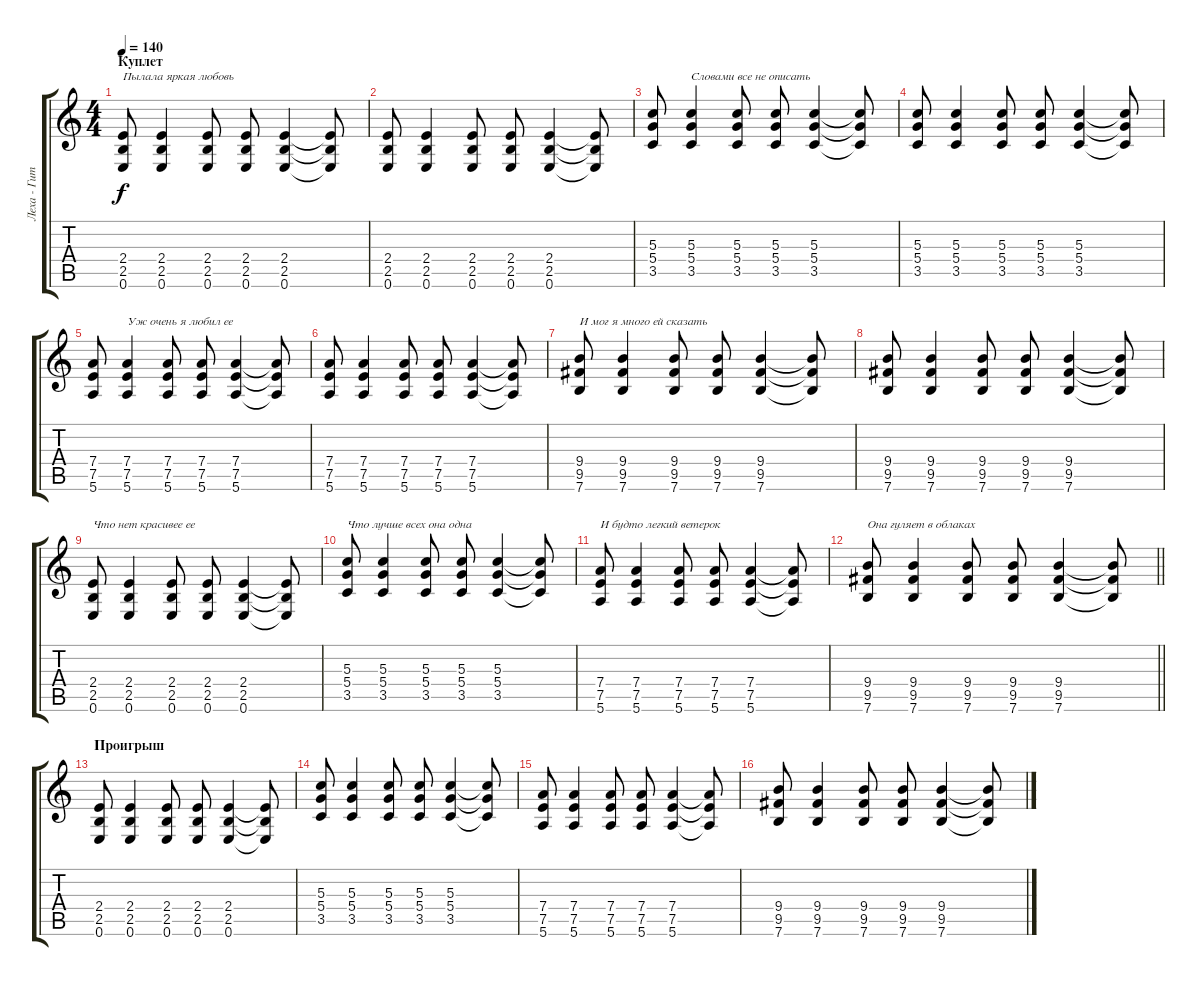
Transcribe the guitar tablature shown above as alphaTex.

\track ("Леха - Гитара" "Леха - Гит") {instrument overdrivenguitar}
\staff {score tabs}
\tuning (E4 B3 G3 D3 A2 E2) {hide}
\ts (4 4)
\section ("" "Куплет")
\tempo 140
\clef g2
\ks c
(2.4 2.5 0.6).8{txt "Пылала яркая любовь" dy f} (2.4 2.5 0.6).4 (2.4 2.5 0.6).8 (2.4 2.5 0.6).8 (2.4 2.5 0.6).4 (2.4{t} 2.5{t} 0.6{t}).8 |
(2.4 2.5 0.6).8 (2.4 2.5 0.6).4 (2.4 2.5 0.6).8 (2.4 2.5 0.6).8 (2.4 2.5 0.6).4 (2.4{t} 2.5{t} 0.6{t}).8 |
(5.3 5.4 3.5).8 (5.3 5.4 3.5).4{txt "Словами все не описать"} (5.3 5.4 3.5).8 (5.3 5.4 3.5).8 (5.3 5.4 3.5).4 (5.3{t} 5.4{t} 3.5{t}).8 |
(5.3 5.4 3.5).8 (5.3 5.4 3.5).4 (5.3 5.4 3.5).8 (5.3 5.4 3.5).8 (5.3 5.4 3.5).4 (5.3{t} 5.4{t} 3.5{t}).8 |
(7.4 7.5 5.6).8 (7.4 7.5 5.6).4{txt "Уж очень я любил ее"} (7.4 7.5 5.6).8 (7.4 7.5 5.6).8 (7.4 7.5 5.6).4 (7.4{t} 7.5{t} 5.6{t}).8 |
(7.4 7.5 5.6).8 (7.4 7.5 5.6).4 (7.4 7.5 5.6).8 (7.4 7.5 5.6).8 (7.4 7.5 5.6).4 (7.4{t} 7.5{t} 5.6{t}).8 |
(9.4 9.5 7.6).8{txt "И мог я много ей сказать"} (9.4 9.5 7.6).4 (9.4 9.5 7.6).8 (9.4 9.5 7.6).8 (9.4 9.5 7.6).4 (9.4{t} 9.5{t} 7.6{t}).8 |
(9.4 9.5 7.6).8 (9.4 9.5 7.6).4 (9.4 9.5 7.6).8 (9.4 9.5 7.6).8 (9.4 9.5 7.6).4 (9.4{t} 9.5{t} 7.6{t}).8 |
(2.4 2.5 0.6).8{txt "Что нет красивее ее"} (2.4 2.5 0.6).4 (2.4 2.5 0.6).8 (2.4 2.5 0.6).8 (2.4 2.5 0.6).4 (2.4{t} 2.5{t} 0.6{t}).8 |
(5.3 5.4 3.5).8{txt "Что лучше всех она одна"} (5.3 5.4 3.5).4 (5.3 5.4 3.5).8 (5.3 5.4 3.5).8 (5.3 5.4 3.5).4 (5.3{t} 5.4{t} 3.5{t}).8 |
(7.4 7.5 5.6).8{txt "И будто легкий ветерок"} (7.4 7.5 5.6).4 (7.4 7.5 5.6).8 (7.4 7.5 5.6).8 (7.4 7.5 5.6).4 (7.4{t} 7.5{t} 5.6{t}).8 |
\barLineRight lightlight
(9.4 9.5 7.6).8{txt "Она гуляет в облаках"} (9.4 9.5 7.6).4 (9.4 9.5 7.6).8 (9.4 9.5 7.6).8 (9.4 9.5 7.6).4 (9.4{t} 9.5{t} 7.6{t}).8 |
\section ("" "Проигрыш")
(2.4 2.5 0.6).8 (2.4 2.5 0.6).4 (2.4 2.5 0.6).8 (2.4 2.5 0.6).8 (2.4 2.5 0.6).4 (2.4{t} 2.5{t} 0.6{t}).8 |
(5.3 5.4 3.5).8 (5.3 5.4 3.5).4 (5.3 5.4 3.5).8 (5.3 5.4 3.5).8 (5.3 5.4 3.5).4 (5.3{t} 5.4{t} 3.5{t}).8 |
(7.4 7.5 5.6).8 (7.4 7.5 5.6).4 (7.4 7.5 5.6).8 (7.4 7.5 5.6).8 (7.4 7.5 5.6).4 (7.4{t} 7.5{t} 5.6{t}).8 |
(9.4 9.5 7.6).8 (9.4 9.5 7.6).4 (9.4 9.5 7.6).8 (9.4 9.5 7.6).8 (9.4 9.5 7.6).4 (9.4{t} 9.5{t} 7.6{t}).8
